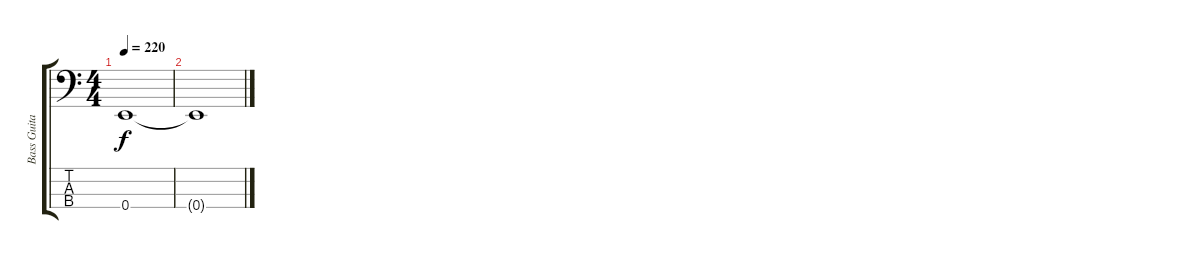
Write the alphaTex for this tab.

\track ("Bass Guitar" "Bass Guita") {instrument electricbassfinger}
\staff {score tabs}
\tuning (G2 D2 A1 E1) {hide}
\ts (4 4)
\tempo 220
\clef f4
\ks c
0.4{t}.1{dy f} |
0.4{t}.1
